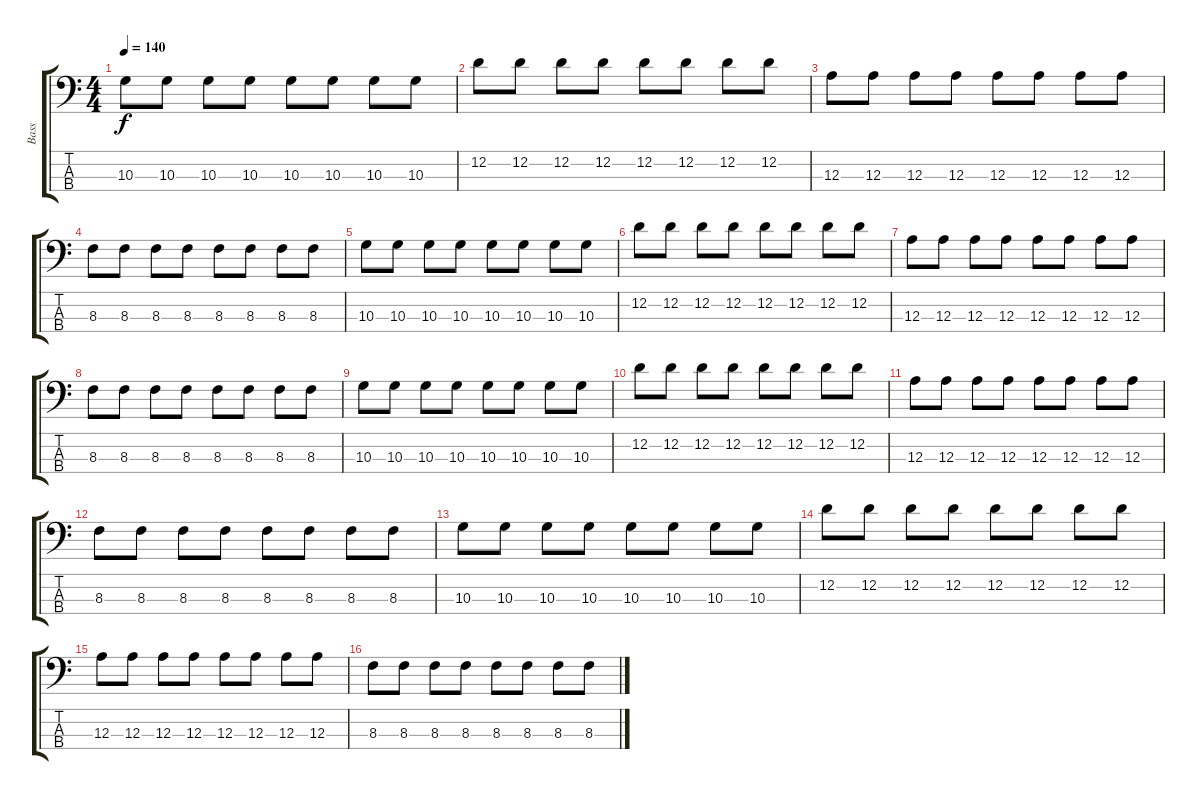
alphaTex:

\track ("Bass" "Bass") {instrument slapbass2}
\staff {score tabs}
\tuning (G2 D2 A1 E1) {hide}
\ts (4 4)
\tempo 140
\clef f4
\ks c
10.3.8{dy f} 10.3.8 10.3.8 10.3.8 10.3.8 10.3.8 10.3.8 10.3.8 |
12.2.8 12.2.8 12.2.8 12.2.8 12.2.8 12.2.8 12.2.8 12.2.8 |
12.3.8 12.3.8 12.3.8 12.3.8 12.3.8 12.3.8 12.3.8 12.3.8 |
8.3.8 8.3.8 8.3.8 8.3.8 8.3.8 8.3.8 8.3.8 8.3.8 |
10.3.8 10.3.8 10.3.8 10.3.8 10.3.8 10.3.8 10.3.8 10.3.8 |
12.2.8 12.2.8 12.2.8 12.2.8 12.2.8 12.2.8 12.2.8 12.2.8 |
12.3.8 12.3.8 12.3.8 12.3.8 12.3.8 12.3.8 12.3.8 12.3.8 |
8.3.8 8.3.8 8.3.8 8.3.8 8.3.8 8.3.8 8.3.8 8.3.8 |
10.3.8 10.3.8 10.3.8 10.3.8 10.3.8 10.3.8 10.3.8 10.3.8 |
12.2.8 12.2.8 12.2.8 12.2.8 12.2.8 12.2.8 12.2.8 12.2.8 |
12.3.8 12.3.8 12.3.8 12.3.8 12.3.8 12.3.8 12.3.8 12.3.8 |
8.3.8 8.3.8 8.3.8 8.3.8 8.3.8 8.3.8 8.3.8 8.3.8 |
10.3.8 10.3.8 10.3.8 10.3.8 10.3.8 10.3.8 10.3.8 10.3.8 |
12.2.8 12.2.8 12.2.8 12.2.8 12.2.8 12.2.8 12.2.8 12.2.8 |
12.3.8 12.3.8 12.3.8 12.3.8 12.3.8 12.3.8 12.3.8 12.3.8 |
8.3.8 8.3.8 8.3.8 8.3.8 8.3.8 8.3.8 8.3.8 8.3.8
